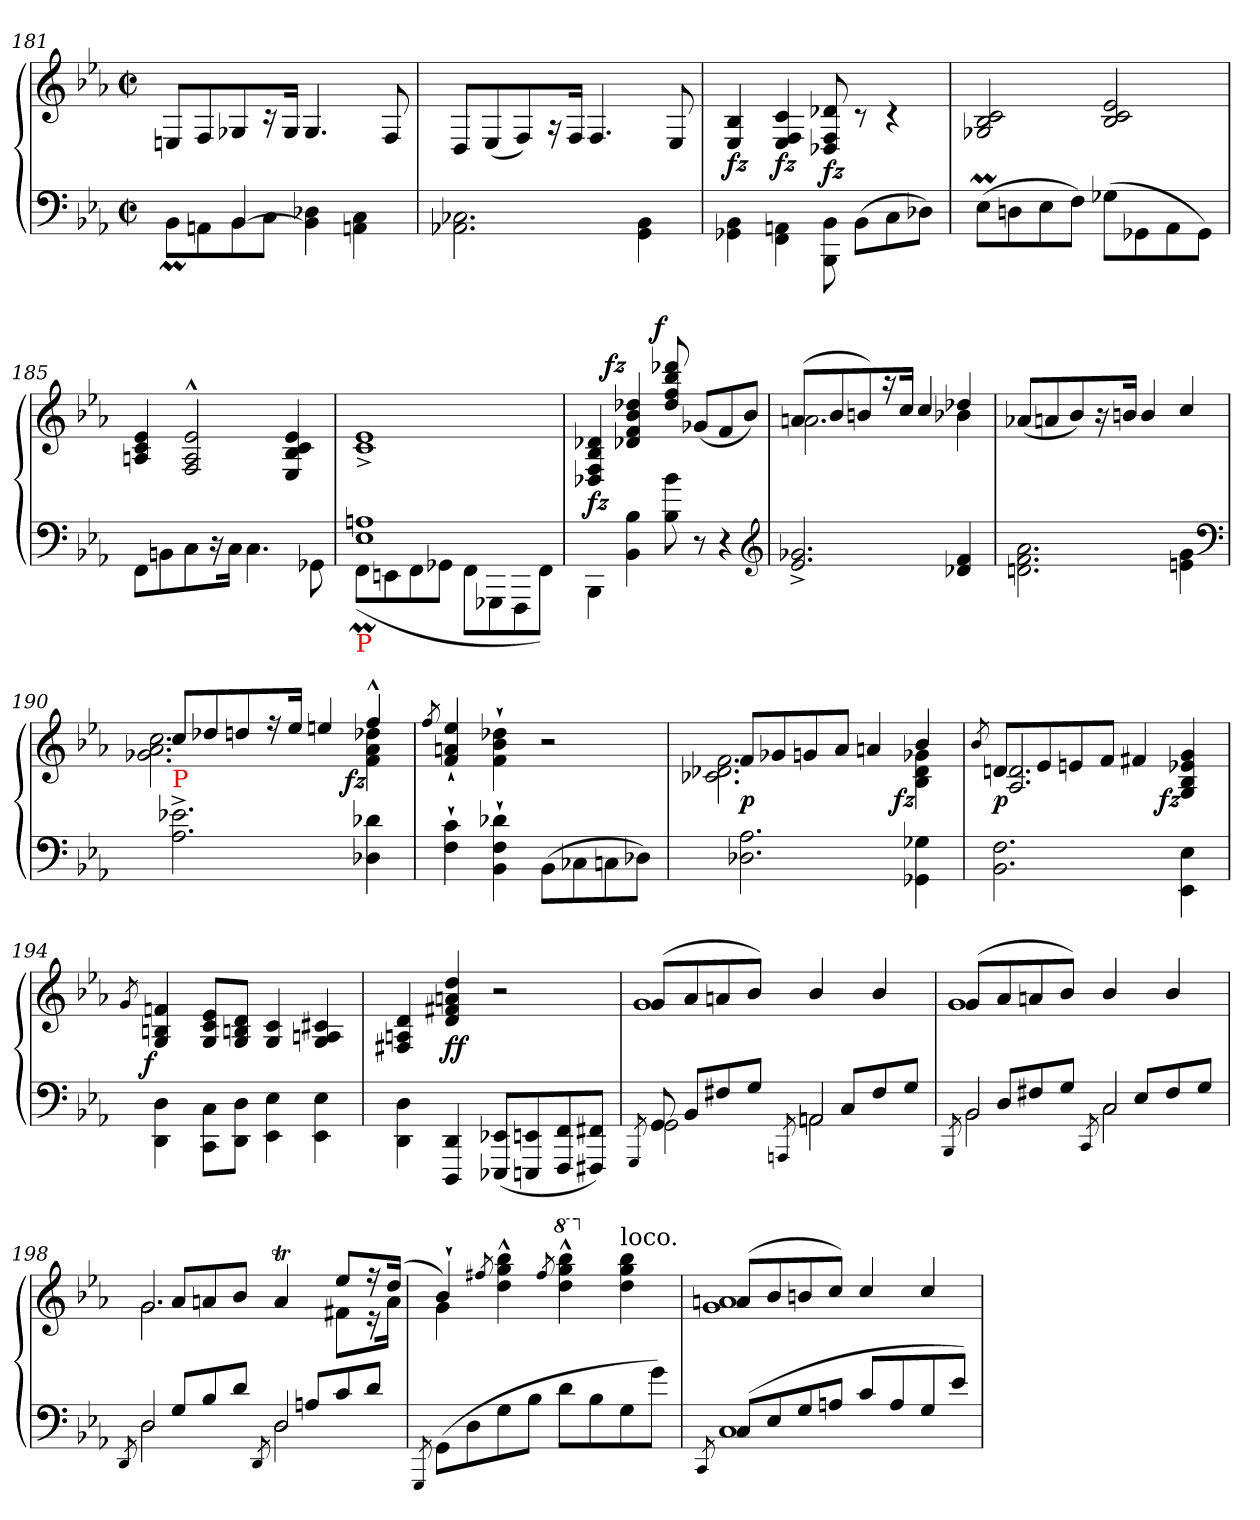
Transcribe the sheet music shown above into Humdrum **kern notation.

**kern	**kern	**dynam
*part1	*part1	*part1
*staff2	*staff1	*staff1/2
*clefF4	*clefG2	*
*k[b-e-a-]	*k[b-e-a-]	*
*c:	*c:	*
*M2/2	*M2/2	*
*met(c|)	*met(c|)	*
=181	=181	=181
*^	*	*
4ryy	8BB-ML	8En/L	.
.	8AAn	8F/	.
[4BB-	8BB-	8G-X	.
.	8CJ	16rc	.
.	.	16G-/Jk	.
4D-X\ 4BB-]\	2ryy	4.G-/	.
4C\ 4AAn\	.	.	.
.	.	8F/	.
*v	*v	*	*
=182	=182	=182
2.C-X\ 2.AA-X\	8D/L	.
.	(<8E-/	.
.	8F/)	.
.	16rA	.
.	16F/Jk	.
.	4.F/	.
4BB-\ 4GG\	.	.
.	8E-/	.
=183	=183	=183
4BB-\ 4GG-X\	4B-/ 4E-/	fz
4AAn\ 4FF\	4c/ 4F/ 4E-/	fz
8BB-\ 8BBB-\	8d-X/ 8F/ 8D-X/	fz
(<8BB-\L	8rc	.
8C\	4rc	.
8D-X\J)	.	.
=184	=184	=184
(<8E-M\L	2c/ 2B-/ 2G-X/	.
8Dn\	.	.
8E-\	.	.
8F\J)	.	.
(<8G-X\L	2e-/ 2c/ 2B-/	.
8GG-X\	.	.
8AA-\	.	.
8GG-\J)	.	.
=185	=185	=185
8FF\L	4e-/ 4c/ 4An/	.
8BBn\	.	.
8C\	2e-^^>/ 2A^^>/ 2F^^>/	.
16r	.	.
16C\Jk	.	.
4.C\	.	.
.	4e-/ 4c/ 4B-/ 4E-/	.
8GG-X\	.	.
=186	=186	=186
*^	*	*
!LO:TX:b:color=red:t=P	!	!	!
1An 1E-	(>8FFML	1e-^> 1c^>	.
.	8EEn	.	.
.	8FF	.	.
.	8GG-XJ	.	.
.	8FFL	.	.
.	8GGG-X	.	.
.	8FFF	.	.
.	8FFJ)	.	.
*v	*v	*	*
=187	=187	=187
4BBB-\	4d-X/ 4B-/ 4F/ 4D-X/	fz
!	!	!LO:DY:a:rj
4B- 4BB-	4dd-X 4b- 4f 4d-X	fz
!	!	!LO:DY:a:rj
8b-\ 8B-\	8ddd-X/ 8bb-/ 8ff/ 8dd-/	f
8r	(8g-XL	.
4r	8f	.
.	8b-J)	.
*clefG2	*	*
=188	=188	=188
*	*^	*
2.g-X^> 2.e-^>	(8anL	2.a	.
.	8b-	.	.
.	8bn)	.	.
.	16r	.	.
.	16ccJk	.	.
.	4cc	.	.
4f 4d-X	4dd-X	4b-X	.
*	*v	*v	*
=189	=189	=189
2.a-\ 2.f\ 2.dn\	(>8a-X/L	.
.	8an/	.
.	8b-/)	.
.	16r	.
.	16bn/Jk	.
.	4b/	.
4g\ 4en\	4cc/	.
*clefF4	*	*
=190	=190	=190
*	*^	*
!LO:TX:a:color=red:t=P	!	!	!
2.e-X^> 2.A-^>	8ccL	2.cc 2.a- 2.g-X	.
.	8dd-X	.	.
.	8ddn	.	.
.	16rff	.	.
.	16ee-Jk	.	.
.	4een	.	.
!	!	!	!LO:DY:rj
4d-X 4D-X	4ff^^	4dd-X 4a- 4f	fz
*	*v	*v	*
=191	=191	=191
.	8qff/	.
4c` 4F`	4ee-` 4an` 4f`	.
4d-X` 4F` 4BB-`	4dd-X`\ 4b-`\ 4f`\	.
(8BB-\L	2r	.
8C-X\	.	.
8Cn\	.	.
8D-X\J)	.	.
=192	=192	=192
*	*^	*
2.A- 2.D-X	8fL	2.f 2.d-X 2.c-X	p
.	8g-X	.	.
.	8gn	.	.
.	8a-J	.	.
.	4an	.	.
!	!	!	!LO:DY:rj
4G-X\ 4GG-X\	4b-	4g-X 4d- 4B-	fz
=193	=193	=193	=193
.	8qb-/	.	.
2.F\ 2.BB-\	8dnL	2.d/ 2.A-/	p
.	8e-	.	.
.	8en	.	.
.	8fJ	.	.
.	4f#X	.	.
!	!	!	!LO:DY:rj
4E-\ 4EE-\	4g 4e-X 4B- 4G	4ryy	fz
*	*v	*v	*
=194	=194	=194
.	8qg/	.
!	!	!LO:DY:rj
4D\ 4DD\	4fn 4Bn 4G	f
8C\ 8CC\L	8e- 8c 8GL	.
8D\ 8DD\J	8d/ 8Bn/ 8G/J	.
4E-\ 4EE-\	4c/ 4G/	.
4E-\ 4EE-\	4c#X/ 4An/ 4G/	.
=195	=195	=195
4D\ 4DD\	4d/ 4An/ 4F#X/	.
4DD 4DDD	4dd 4an 4f#X 4d	ff
(8EE-X 8EEE-XL	2r	.
8EEn 8EEEn	.	.
8FF 8FFF	.	.
8FF#X 8FFF#XJ)	.	.
=196	=196	=196
8qGGG/	.	.
!LO:N:vis=2	!	!
*^	*^	*
8GG	2GG	(8gL	1g	.
8BB-L	.	8a-	.	.
8F#X	.	8an	.	.
8GJ	.	8b-J)	.	.
8qAAAn/	.	.	.	.
!LO:N:vis=2	!	!	!	!
8AAn	2AAn	4b-	.	.
8CL	.	.	.	.
8F#	.	4b-	.	.
8GJ	.	.	.	.
=197	=197	=197	=197	=197
8qBBB-/	.	.	.	.
!LO:N:vis=2	!	!	!	!
8BB-	2BB-	(8gL	1g	.
8DL	.	8a-	.	.
8F#X	.	8an	.	.
8GJ	.	8b-J)	.	.
8qCC/	.	.	.	.
!LO:N:vis=2	!	!	!	!
8C	2C	4b-	.	.
8E-L	.	.	.	.
8F#	.	4b-	.	.
8GJ	.	.	.	.
=198	=198	=198	=198	=198
8qDD/	.	.	.	.
!LO:N:vis=2	!	!LO:N:vis=2.	!	!
8D	2D	8g	2.g	.
8GL	.	8a-L	.	.
8B-	.	8an	.	.
8dJ	.	8b-J	.	.
8qDD/	.	.	.	.
!LO:N:vis=2	!	!	!	!
8D	2D	4at	.	.
8AnL	.	.	.	.
8c	.	8ee-L	8f#XL	.
8dJ	.	16rff	16r	.
.	.	(16ddJk	16aJk	.
*v	*v	*	*	*
=199	=199	=199	=199
8qGGG/	.	.	.
(8GGL	4b-`)	4g	.
8D	.	.	.
.	8qff#X/	.	.
8G	4bb-^^> 4gg^^> 4dd^^>	4ryy	.
8B-J	.	.	.
.	8qff#/	.	.
*	*8va	*	*
8dL	4bbb-^^> 4ggg^^> 4ddd^^>	2ryy	.
8B-	.	.	.
*	*X8va	*	*
!	!LO:TX:a:t=loco.	!	!
8G	4bb- 4gg 4dd	.	.
8gJ)	.	.	.
=200	=200	=200	=200
8qCC/	.	.	.
*^	*	*	*
(8CL	1C	(8anL	1a 1g	.
8E-	.	8b-	.	.
8G	.	8bn	.	.
8AnJ	.	8ccJ)	.	.
8cL	.	4cc	.	.
8A	.	.	.	.
8G	.	4cc	.	.
8e-J)	.	.	.	.
*v	*v	*	*	*
*	*v	*v	*
=	=	=
*-	*-	*-
